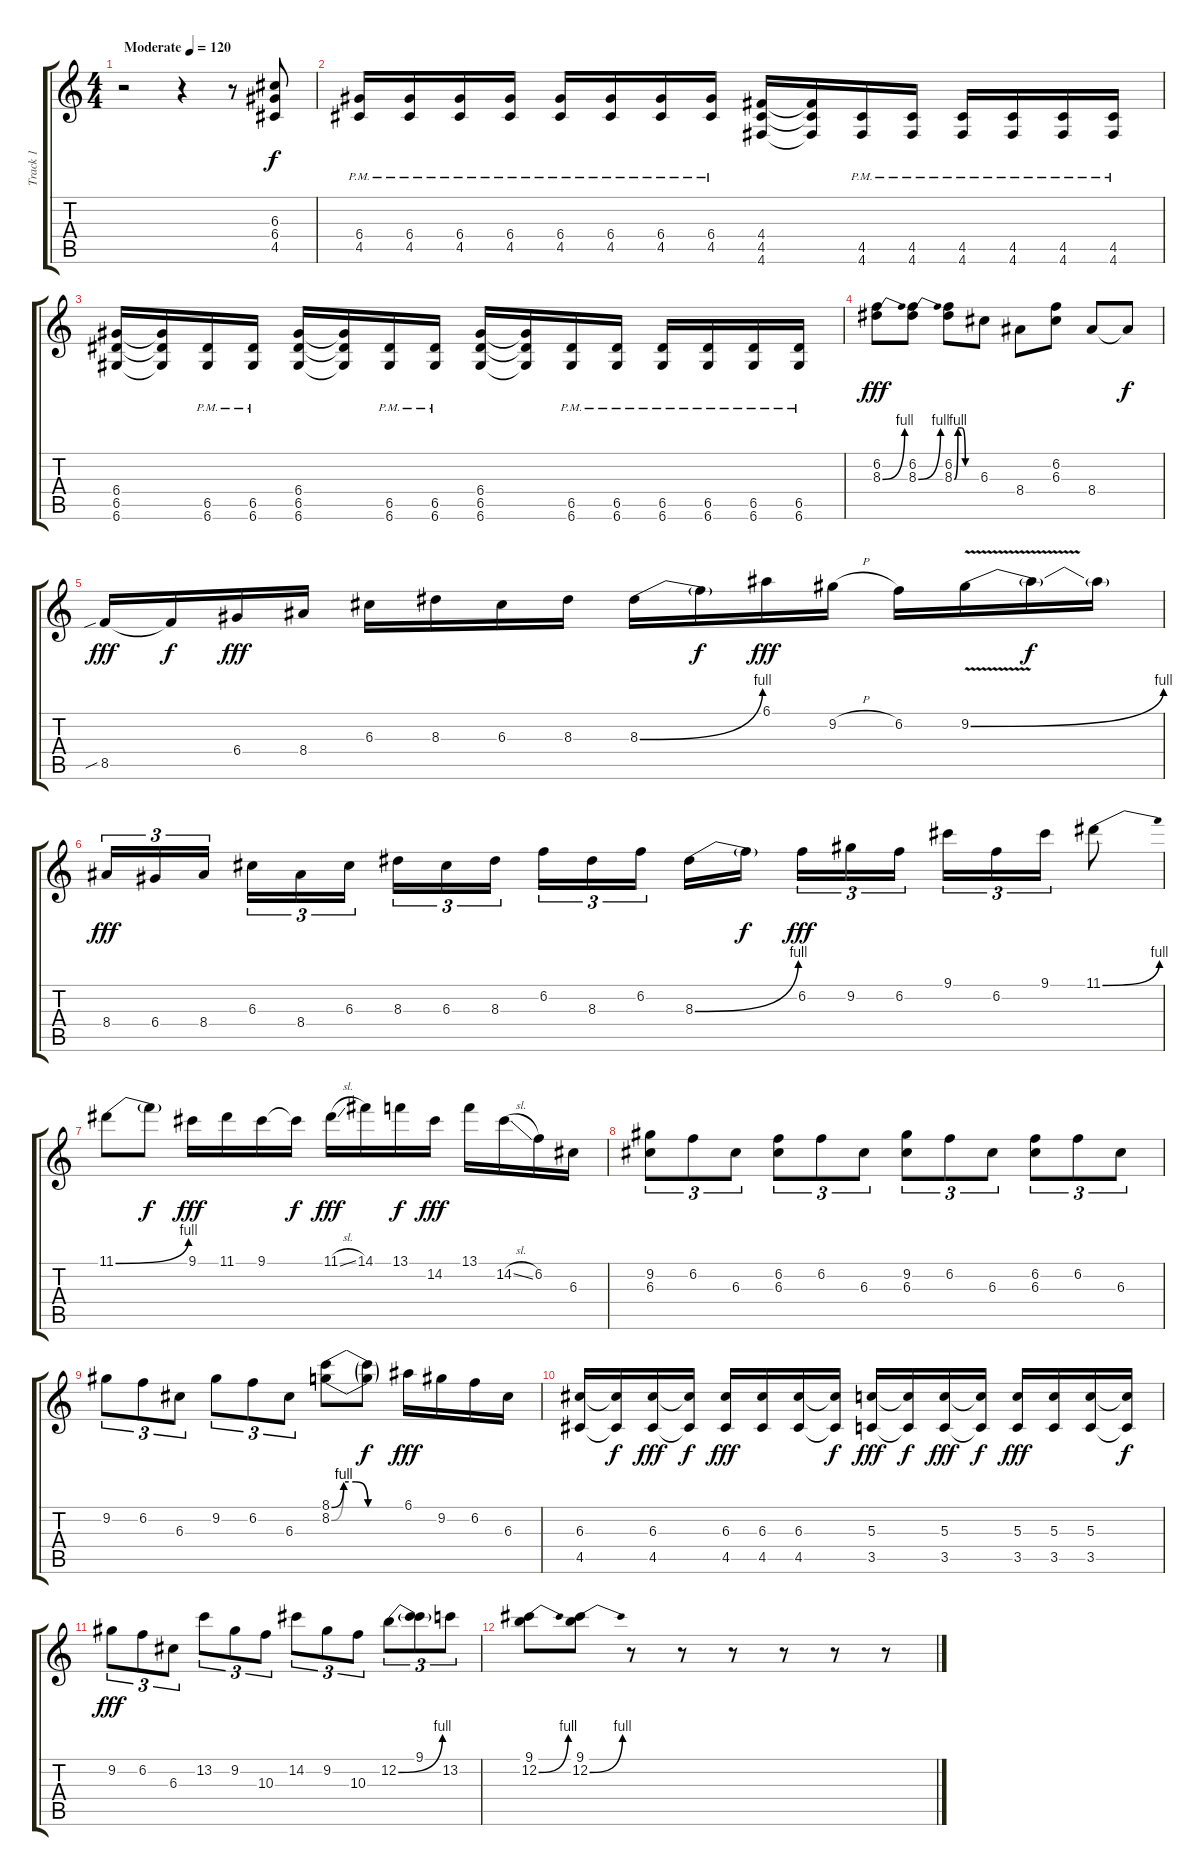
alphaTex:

\track ("Track 1" "Track 1") {instrument distortionguitar}
\staff {score tabs}
\tuning (E4 B3 G3 D3 A2 D2) {hide}
\ts (4 4)
\tempo (120 "Moderate")
\clef g2
\ks c
r.2{dy f instrument distortionguitar} r.4 r.8 (6.3 6.4 4.5).8 |
(6.4{pm} 4.5{pm}).16 (6.4{pm} 4.5{pm}).16 (6.4{pm} 4.5{pm}).16 (6.4{pm} 4.5{pm}).16 (6.4{pm} 4.5{pm}).16 (6.4{pm} 4.5{pm}).16 (6.4{pm} 4.5{pm}).16 (6.4{pm} 4.5{pm}).16 (4.4 4.5 4.6).16 (4.4{t} 4.5{t} 4.6{t}).16 (4.5{pm} 4.6{pm}).16 (4.5{pm} 4.6{pm}).16 (4.5{pm} 4.6{pm}).16 (4.5{pm} 4.6{pm}).16 (4.5{pm} 4.6{pm}).16 (4.5{pm} 4.6{pm}).16 |
(6.4 6.5 6.6).16 (6.4{t} 6.5{t} 6.6{t}).16 (6.5{pm} 6.6{pm}).16 (6.5{pm} 6.6{pm}).16 (6.4 6.5 6.6).16 (6.4{t} 6.5{t} 6.6{t}).16 (6.5{pm} 6.6{pm}).16 (6.5{pm} 6.6{pm}).16 (6.4 6.5 6.6).16 (6.4{t} 6.5{t} 6.6{t}).16 (6.5{pm} 6.6{pm}).16 (6.5{pm} 6.6{pm}).16 (6.5{pm} 6.6{pm}).16 (6.5{pm} 6.6{pm}).16 (6.5{pm} 6.6{pm}).16 (6.5{pm} 6.6{pm}).16 |
(6.2 8.3{be (bend 0 0 60 4)}).8{dy fff} (6.2 8.3{be (bend 0 0 60 4)}).8 (6.2 8.3{be (custom 0 0 10 4 20 4 30 0 60 0)}).8 6.3.8 8.4.8 (6.2 6.3).8 8.4.8 8.4{t}.8{dy f} |
8.5{sib}.16{dy fff} 8.5{t}.16{dy f} 6.4.16{dy fff} 8.4.16 6.3.16 8.3.16 6.3.16 8.3.16 8.3{be (bend 0 0 60 4)}.16 8.3{t}.16{dy f} 6.1.16{dy fff} 9.2{h}.16 6.2.16 9.2{be (bend 0 0 60 4) v}.16 9.2{t}.16{dy f} 9.2{t}.16 |
8.4.16{tu (3 2) dy fff} 6.4.16{tu (3 2)} 8.4.16{tu (3 2) beam splitsecondary} 6.3.16{tu (3 2)} 8.4.16{tu (3 2)} 6.3.16{tu (3 2)} 8.3.16{tu (3 2)} 6.3.16{tu (3 2)} 8.3.16{tu (3 2) beam splitsecondary} 6.2.16{tu (3 2)} 8.3.16{tu (3 2)} 6.2.16{tu (3 2)} 8.3{be (bend 0 0 60 4)}.16 8.3{t}.16{dy f beam splitsecondary} 6.2.16{tu (3 2) dy fff} 9.2.16{tu (3 2)} 6.2.16{tu (3 2)} 9.1.16{tu (3 2)} 6.2.16{tu (3 2)} 9.1.16{tu (3 2)} 11.1{be (bend 0 0 60 4)}.8 |
11.1{be (bend 0 0 60 4)}.8 11.1{t}.8{dy f} 9.1.16{dy fff} 11.1.16 9.1.16 9.1{t}.16{dy f} 11.1{sl}.16{dy fff} 14.1.16 13.1.16{dy f} 14.2.16{dy fff} 13.1.16 14.2{sl}.16 6.2.16 6.3.16 |
(9.2 6.3).8{tu (3 2)} 6.2.8{tu (3 2)} 6.3.8{tu (3 2)} (6.2 6.3).8{tu (3 2)} 6.2.8{tu (3 2)} 6.3.8{tu (3 2)} (9.2 6.3).8{tu (3 2)} 6.2.8{tu (3 2)} 6.3.8{tu (3 2)} (6.2 6.3).8{tu (3 2)} 6.2.8{tu (3 2)} 6.3.8{tu (3 2)} |
9.2.8{tu (3 2)} 6.2.8{tu (3 2)} 6.3.8{tu (3 2)} 9.2.8{tu (3 2)} 6.2.8{tu (3 2)} 6.3.8{tu (3 2)} (8.1{be (custom 0 0 10 4 20 4 30 0 60 0)} 8.2{be (custom 0 0 10 4 20 4 30 0 60 0)}).8 (8.1{t} 8.2{t}).8{dy f} 6.1.16{dy fff} 9.2.16 6.2.16 6.3.16 |
(6.3 4.5).16 (6.3{t} 4.5{t}).16{dy f} (6.3 4.5).16{dy fff} (6.3{t} 4.5{t}).16{dy f} (6.3 4.5).16{dy fff} (6.3 4.5).16 (6.3 4.5).16 (6.3{t} 4.5{t}).16{dy f} (5.3 3.5).16{dy fff} (5.3{t} 3.5{t}).16{dy f} (5.3 3.5).16{dy fff} (5.3{t} 3.5{t}).16{dy f} (5.3 3.5).16{dy fff} (5.3 3.5).16 (5.3 3.5).16 (5.3{t} 3.5{t}).16{dy f} |
9.2.8{tu (3 2) dy fff} 6.2.8{tu (3 2)} 6.3.8{tu (3 2)} 13.2.8{tu (3 2)} 9.2.8{tu (3 2)} 10.3.8{tu (3 2)} 14.2.8{tu (3 2)} 9.2.8{tu (3 2)} 10.3.8{tu (3 2)} 12.2{be (bend 0 0 60 4)}.8{tu (3 2)} (9.1 12.2{t}).8{tu (3 2)} 13.2.8{tu (3 2)} |
(9.1 12.2{be (bend 0 0 60 4)}).8 (9.1 12.2{be (bend 0 0 60 4)}).8 r.8 r.8 r.8 r.8 r.8 r.8
